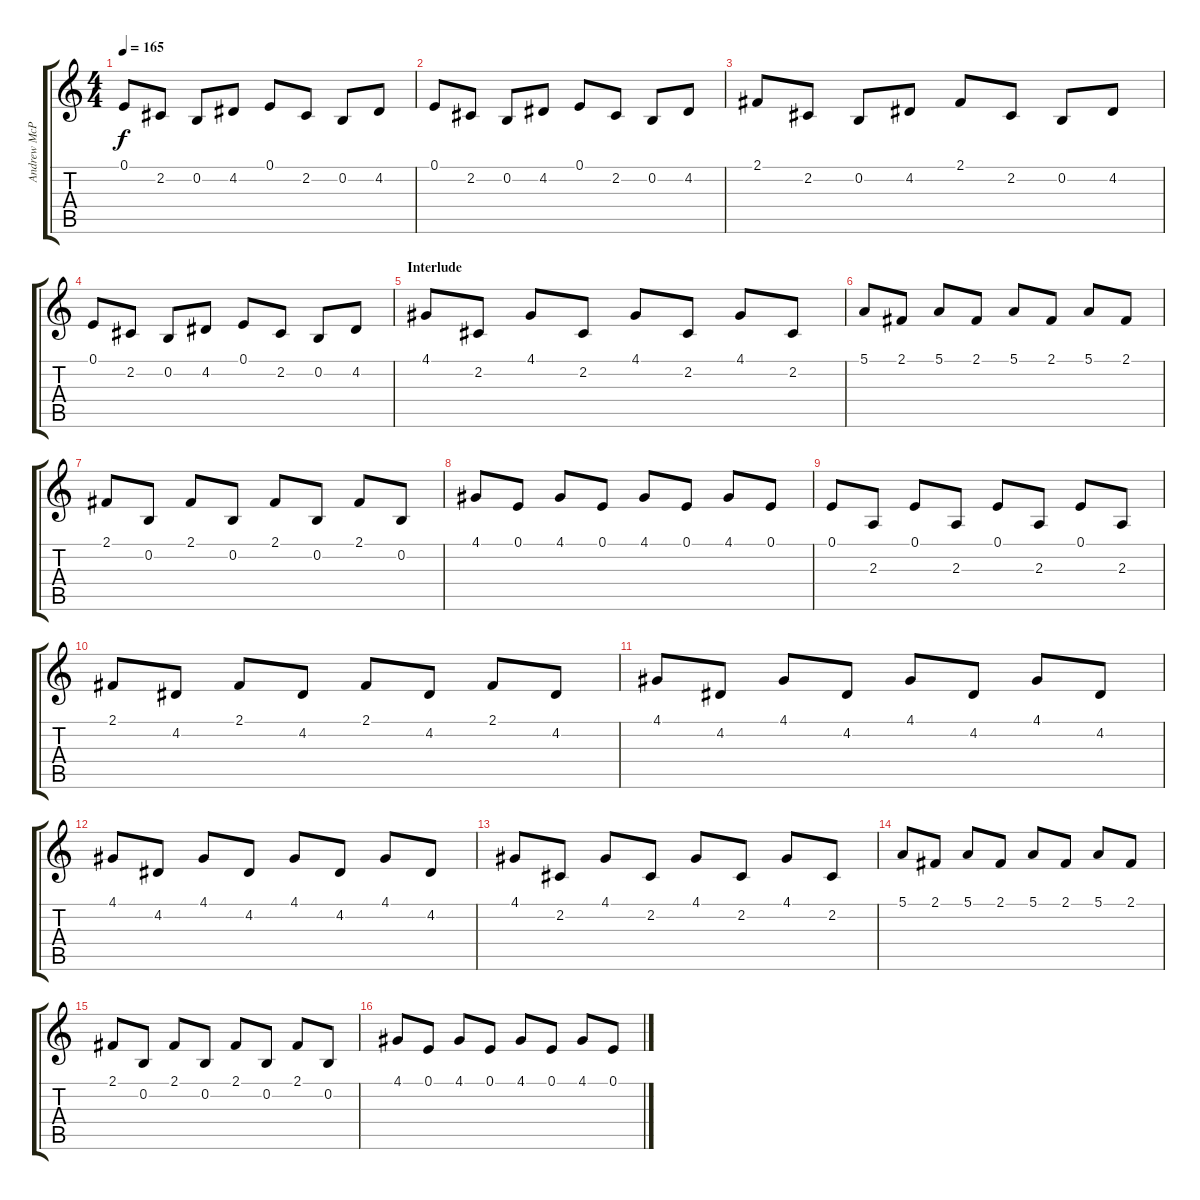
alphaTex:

\track ("Andrew McPauls (Keyb)" "Andrew McP") {instrument harpsichord}
\staff {score tabs}
\tuning (E4 B3 G3 D3 A2 E2) {hide}
\ts (4 4)
\tempo 165
\clef g2
\ks c
0.1.8{dy f} 2.2.8 0.2.8 4.2.8 0.1.8 2.2.8 0.2.8 4.2.8 |
0.1.8 2.2.8 0.2.8 4.2.8 0.1.8 2.2.8 0.2.8 4.2.8 |
2.1.8 2.2.8 0.2.8 4.2.8 2.1.8 2.2.8 0.2.8 4.2.8 |
0.1.8 2.2.8 0.2.8 4.2.8 0.1.8 2.2.8 0.2.8 4.2.8 |
\section ("" "Interlude")
4.1.8 2.2.8 4.1.8 2.2.8 4.1.8 2.2.8 4.1.8 2.2.8 |
5.1.8 2.1.8 5.1.8 2.1.8 5.1.8 2.1.8 5.1.8 2.1.8 |
2.1.8 0.2.8 2.1.8 0.2.8 2.1.8 0.2.8 2.1.8 0.2.8 |
4.1.8 0.1.8 4.1.8 0.1.8 4.1.8 0.1.8 4.1.8 0.1.8 |
0.1.8 2.3.8 0.1.8 2.3.8 0.1.8 2.3.8 0.1.8 2.3.8 |
2.1.8 4.2.8 2.1.8 4.2.8 2.1.8 4.2.8 2.1.8 4.2.8 |
4.1.8 4.2.8 4.1.8 4.2.8 4.1.8 4.2.8 4.1.8 4.2.8 |
4.1.8 4.2.8 4.1.8 4.2.8 4.1.8 4.2.8 4.1.8 4.2.8 |
4.1.8 2.2.8 4.1.8 2.2.8 4.1.8 2.2.8 4.1.8 2.2.8 |
5.1.8 2.1.8 5.1.8 2.1.8 5.1.8 2.1.8 5.1.8 2.1.8 |
2.1.8 0.2.8 2.1.8 0.2.8 2.1.8 0.2.8 2.1.8 0.2.8 |
4.1.8 0.1.8 4.1.8 0.1.8 4.1.8 0.1.8 4.1.8 0.1.8
